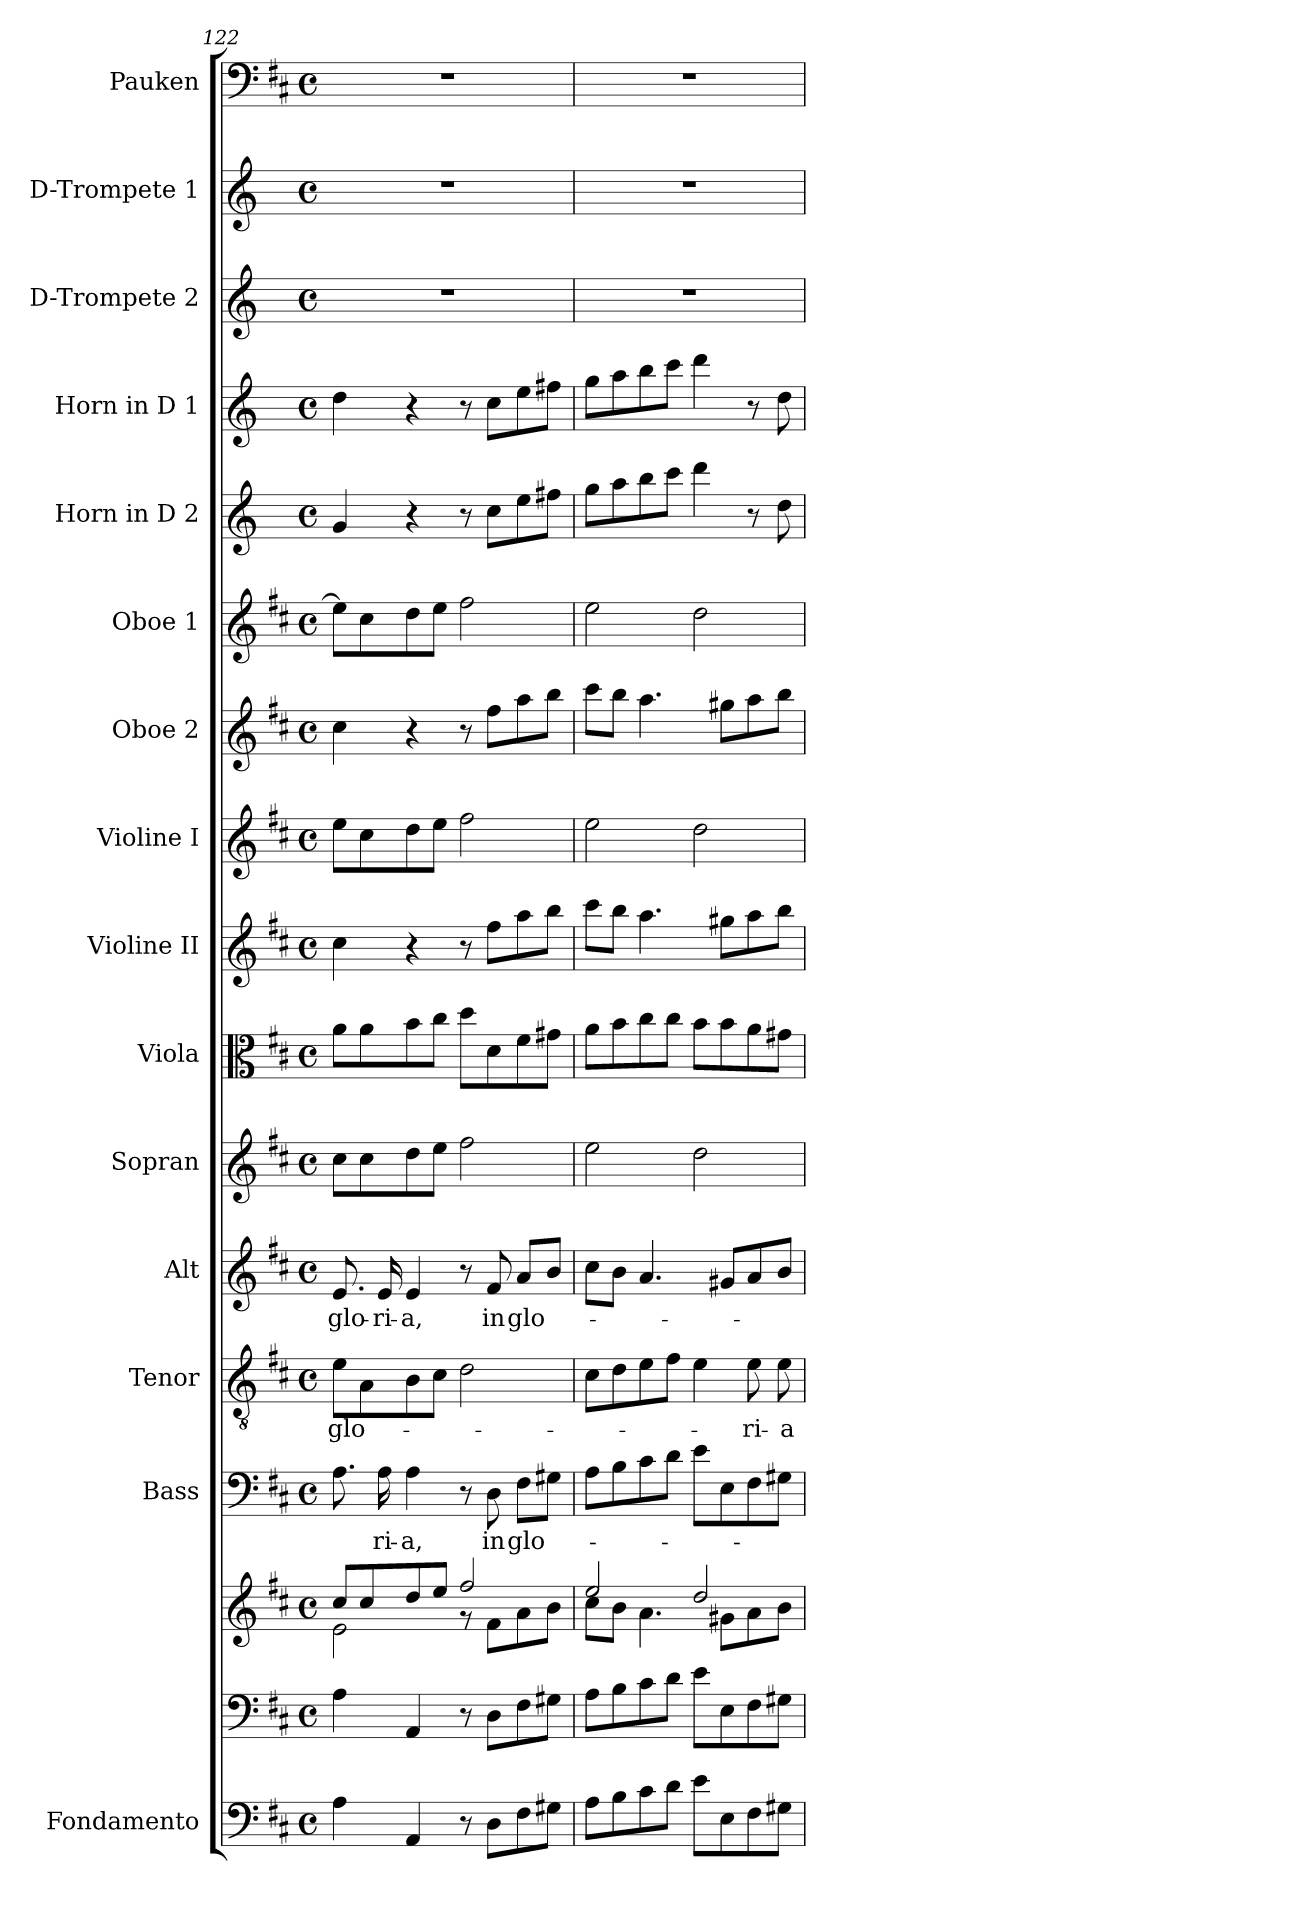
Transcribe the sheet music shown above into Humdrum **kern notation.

**kern	**kern	**kern	**kern	**text	**kern	**text	**kern	**text	**kern	**kern	**kern	**kern	**kern	**kern	**kern	**kern	**kern	**kern	**kern
*part16	*part15	*part15	*part14	*part14	*part13	*part13	*part12	*part12	*part11	*part10	*part9	*part8	*part7	*part6	*part5	*part4	*part3	*part2	*part1
*staff17	*staff16	*staff15	*staff14	*staff14	*staff13	*staff13	*staff12	*staff12	*staff11	*staff10	*staff9	*staff8	*staff7	*staff6	*staff5	*staff4	*staff3	*staff2	*staff1
*I"Fondamento	*	*	*I"Bass	*	*I"Tenor	*	*I"Alt	*	*I"Sopran	*I"Viola	*I"Violine II	*I"Violine I	*I"Oboe 2	*I"Oboe 1	*I"Horn in D 2	*I"Horn in D 1	*I"D-Trompete 2	*I"D-Trompete 1	*I"Pauken
*I'F.	*	*	*I'B.	*	*I'T.	*	*I'A.	*	*I'S.	*I'Vla.	*I'Vl. II	*I'Vl. I	*I'Ob. 2	*I'Ob. 1	*	*	*I'D Trp. 2	*I'D Trp. 1	*I'Pk.
*clefF4	*clefF4	*clefG2	*clefF4	*	*clefGv2	*	*clefG2	*	*clefG2	*clefC3	*clefG2	*clefG2	*clefG2	*clefG2	*clefG2	*clefG2	*clefG2	*clefG2	*clefF4
*ITrd7c12	*	*	*	*	*	*	*	*	*	*	*	*	*	*	*ITrd6c10	*ITrd6c10	*ITrd-1c-2	*ITrd-1c-2	*
*k[f#c#]	*k[f#c#]	*k[f#c#]	*k[f#c#]	*	*k[f#c#]	*	*k[f#c#]	*	*k[f#c#]	*k[f#c#]	*k[f#c#]	*k[f#c#]	*k[f#c#]	*k[f#c#]	*k[f#c#]	*k[f#c#]	*k[f#c#]	*k[f#c#]	*k[f#c#]
*D:	*D:	*D:	*D:	*	*D:	*	*D:	*	*D:	*D:	*D:	*D:	*D:	*D:	*D:	*D:	*D:	*D:	*D:
*M4/4	*M4/4	*M4/4	*M4/4	*	*M4/4	*	*M4/4	*	*M4/4	*M4/4	*M4/4	*M4/4	*M4/4	*M4/4	*M4/4	*M4/4	*M4/4	*M4/4	*M4/4
*met(c)	*met(c)	*met(c)	*met(c)	*	*met(c)	*	*met(c)	*	*met(c)	*met(c)	*met(c)	*met(c)	*met(c)	*met(c)	*met(c)	*met(c)	*met(c)	*met(c)	*met(c)
=122	=122	=122	=122	=122	=122	=122	=122	=122	=122	=122	=122	=122	=122	=122	=122	=122	=122	=122	=122
*	*	*^	*	*	*	*	*	*	*	*	*	*	*	*	*	*	*	*	*
!	!	!	!	!	!	!	!LO:LY:b	!	!LO:LY:b	!	!	!	!	!	!	!	!	!	!	!
4AA\	4A\	8cc#/L	2e\	8.A\	.	8e\L	glo-	8.e/	glo-	8cc#\L	8a\L	4cc#\	8ee\L	4cc#\	8ee\L]	4A/	4e\	1r	1r	1r
.	.	8cc#/	.	.	.	8A\	.	.	.	8cc#\	8a\	.	8cc#\	.	8cc#\	.	.	.	.	.
!	!	!	!	!	!LO:LY:b	!	!	!	!LO:LY:b	!	!	!	!	!	!	!	!	!	!	!
.	.	.	.	16A\	-ri-	.	.	16e/	-ri-	.	.	.	.	.	.	.	.	.	.	.
!	!	!	!	!	!LO:LY:b	!	!	!	!LO:LY:b	!	!	!	!	!	!	!	!	!	!	!
4AAA/	4AA/	8dd/	.	4A\	-a,	8B\	.	4e/	-a,	8dd\	8b\	4r	8dd\	4r	8dd\	4r	4r	.	.	.
.	.	8ee/J	.	.	.	8c#\J	.	.	.	8ee\J	8cc#\J	.	8ee\J	.	8ee\J	.	.	.	.	.
8r	8r	2ff#/	8rf	8r	.	2d\	.	8r	.	2ff#\	8dd\L	8r	2ff#\	8r	2ff#\	8r	8r	.	.	.
!	!	!	!	!	!LO:LY:b	!	!	!	!LO:LY:b	!	!	!	!	!	!	!	!	!	!	!
8DD\L	8D\L	.	8f#\L	8D\	in	.	.	8f#/	in	.	8d\	8ff#\L	.	8ff#\L	.	8d\L	8d\L	.	.	.
!	!	!	!	!	!LO:LY:b	!	!	!	!LO:LY:b	!	!	!	!	!	!	!	!	!	!	!
8FF#\	8F#\	.	8a\	8F#\L	glo-	.	.	8a/L	glo-	.	8f#\	8aa\	.	8aa\	.	8f#\	8f#\	.	.	.
8GG#X\J	8G#X\J	.	8b\J	8G#X\J	.	.	.	8b/J	.	.	8g#X\J	8bb\J	.	8bb\J	.	8g#X\J	8g#X\J	.	.	.
!!LO:PB:g=z
=123	=123	=123	=123	=123	=123	=123	=123	=123	=123	=123	=123	=123	=123	=123	=123	=123	=123	=123	=123	=123
8AA\L	8A\L	2ee/	8cc#\L	8A\L	.	8c#\L	.	8cc#\L	.	2ee\	8a\L	8ccc#\L	2ee\	8ccc#\L	2ee\	8a\L	8a\L	1r	1r	1r
8BB\	8B\	.	8b\J	8B\	.	8d\	.	8b\J	.	.	8b\	8bb\J	.	8bb\J	.	8b\	8b\	.	.	.
8C#\	8c#\	.	4.a\	8c#\	.	8e\	.	4.a/	.	.	8cc#\	4.aa\	.	4.aa\	.	8cc#\	8cc#\	.	.	.
8D\J	8d\J	.	.	8d\J	.	8f#\J	.	.	.	.	8cc#\J	.	.	.	.	8dd\J	8dd\J	.	.	.
8E\L	8e\L	2dd/	.	8e\L	.	4e\	.	.	.	2dd\	8b\L	.	2dd\	.	2dd\	4ee\	4ee\	.	.	.
8EE\	8E\	.	8g#X\L	8E\	.	.	.	8g#X/L	.	.	8b\	8gg#X\L	.	8gg#X\L	.	.	.	.	.	.
!	!	!	!	!	!	!	!LO:LY:b	!	!	!	!	!	!	!	!	!	!	!	!	!
8FF#\	8F#\	.	8a\	8F#\	.	8e\	-ri-	8a/	.	.	8a\	8aa\	.	8aa\	.	8r	8r	.	.	.
!	!	!	!	!	!	!	!LO:LY:b	!	!	!	!	!	!	!	!	!	!	!	!	!
8GG#X\J	8G#X\J	.	8b\J	8G#X\J	.	8e\	-a	8b/J	.	.	8g#X\J	8bb\J	.	8bb\J	.	8e\	8e\	.	.	.
*	*	*v	*v	*	*	*	*	*	*	*	*	*	*	*	*	*	*	*	*	*
=	=	=	=	=	=	=	=	=	=	=	=	=	=	=	=	=	=	=	=
*-	*-	*-	*-	*-	*-	*-	*-	*-	*-	*-	*-	*-	*-	*-	*-	*-	*-	*-	*-
